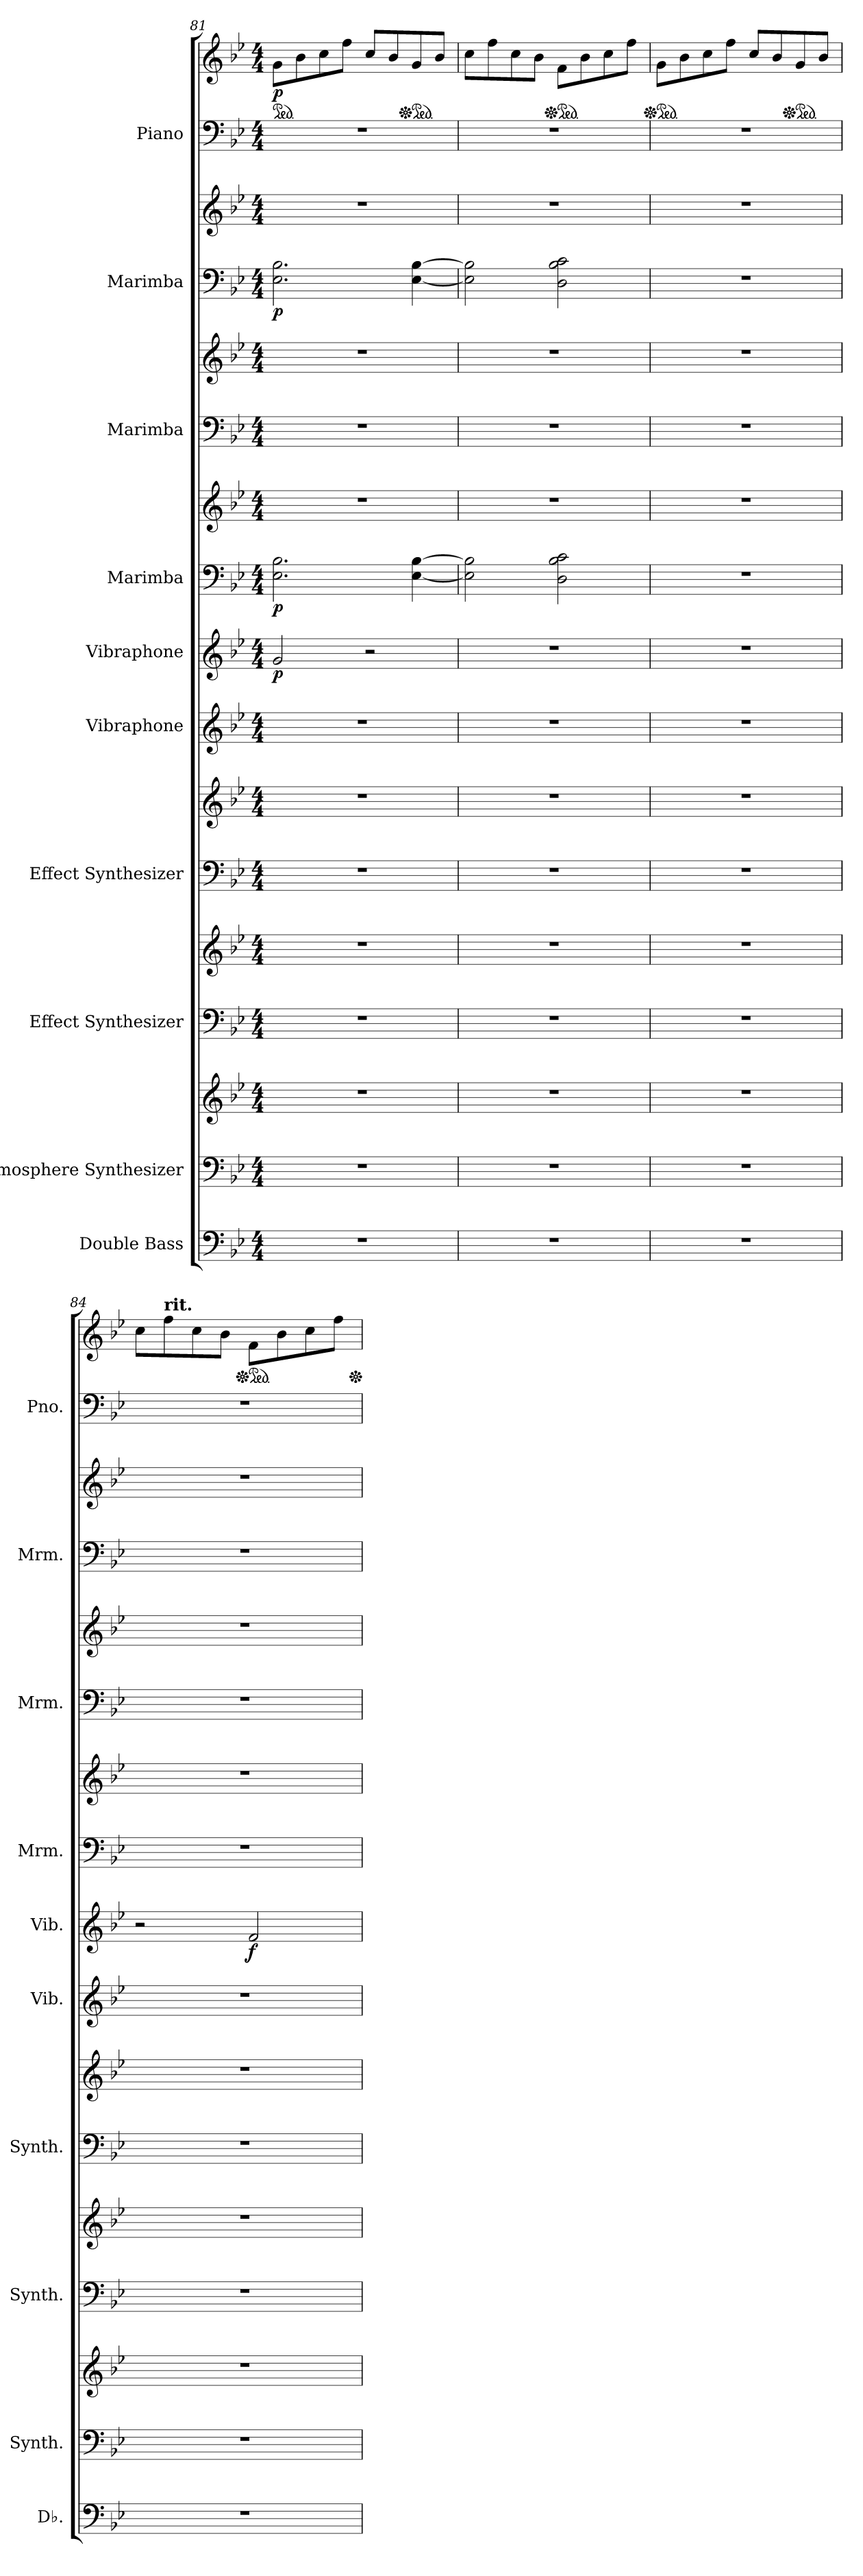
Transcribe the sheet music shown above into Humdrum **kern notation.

**kern	**kern	**kern	**kern	**kern	**kern	**kern	**kern	**kern	**dynam	**kern	**kern	**dynam	**kern	**kern	**kern	**kern	**dynam	**kern	**kern	**dynam
*part10	*part9	*part9	*part8	*part8	*part7	*part7	*part6	*part5	*part5	*part4	*part4	*part4	*part3	*part3	*part2	*part2	*part2	*part1	*part1	*part1
*staff17	*staff16	*staff15	*staff14	*staff13	*staff12	*staff11	*staff10	*staff9	*staff9	*staff8	*staff7	*staff7/8	*staff6	*staff5	*staff4	*staff3	*staff3/4	*staff2	*staff1	*staff1/2
*I"Double Bass	*I"Atmosphere Synthesizer	*	*I"Effect Synthesizer	*	*I"Effect Synthesizer	*	*I"Vibraphone	*I"Vibraphone	*	*I"Marimba	*	*	*I"Marimba	*	*I"Marimba	*	*	*I"Piano	*	*
*I'Db.	*I'Synth.	*	*I'Synth.	*	*I'Synth.	*	*I'Vib.	*I'Vib.	*	*I'Mrm.	*	*	*I'Mrm.	*	*I'Mrm.	*	*	*I'Pno.	*	*
*clefF4	*clefF4	*clefG2	*clefF4	*clefG2	*clefF4	*clefG2	*clefG2	*clefG2	*	*clefF4	*clefG2	*	*clefF4	*clefG2	*clefF4	*clefG2	*	*clefF4	*clefG2	*
*ITrd7c12	*	*	*	*	*	*	*	*	*	*	*	*	*	*	*	*	*	*	*	*
*k[b-e-]	*k[b-e-]	*k[b-e-]	*k[b-e-]	*k[b-e-]	*k[b-e-]	*k[b-e-]	*k[b-e-]	*k[b-e-]	*	*k[b-e-]	*k[b-e-]	*	*k[b-e-]	*k[b-e-]	*k[b-e-]	*k[b-e-]	*	*k[b-e-]	*k[b-e-]	*
*M4/4	*M4/4	*M4/4	*M4/4	*M4/4	*M4/4	*M4/4	*M4/4	*M4/4	*	*M4/4	*M4/4	*	*M4/4	*M4/4	*M4/4	*M4/4	*	*M4/4	*M4/4	*
*	*	*	*	*	*	*	*	*	*	*	*	*	*	*	*	*	*	*	*ped	*
=81	=81	=81	=81	=81	=81	=81	=81	=81	=81	=81	=81	=81	=81	=81	=81	=81	=81	=81	=81	=81
!	!	!	!	!	!	!	!	!	!LO:DY:b	!	!	!LO:DY:b=2	!	!	!	!	!LO:DY:b=2	!	!	!LO:DY:b
1r	1r	1r	1r	1r	1r	1r	1r	2g/	p	2.E-\ 2.B-\	1r	p	1r	1r	2.E-\ 2.B-\	1r	p	1r	8g\L	p
.	.	.	.	.	.	.	.	.	.	.	.	.	.	.	.	.	.	.	8b-\	.
.	.	.	.	.	.	.	.	.	.	.	.	.	.	.	.	.	.	.	8cc\	.
.	.	.	.	.	.	.	.	.	.	.	.	.	.	.	.	.	.	.	8ff\J	.
.	.	.	.	.	.	.	.	2r	.	.	.	.	.	.	.	.	.	.	8cc/L	.
.	.	.	.	.	.	.	.	.	.	.	.	.	.	.	.	.	.	.	8b-/	.
*	*	*	*	*	*	*	*	*	*	*	*	*	*	*	*	*	*	*	*Xped	*
*	*	*	*	*	*	*	*	*	*	*	*	*	*	*	*	*	*	*	*ped	*
.	.	.	.	.	.	.	.	.	.	[4E-\ [4B-\	.	.	.	.	[4E-\ [4B-\	.	.	.	8g/	.
.	.	.	.	.	.	.	.	.	.	.	.	.	.	.	.	.	.	.	8b-/J	.
=82	=82	=82	=82	=82	=82	=82	=82	=82	=82	=82	=82	=82	=82	=82	=82	=82	=82	=82	=82	=82
1r	1r	1r	1r	1r	1r	1r	1r	1r	.	2E-\] 2B-\]	1r	.	1r	1r	2E-\] 2B-\]	1r	.	1r	8cc\L	.
.	.	.	.	.	.	.	.	.	.	.	.	.	.	.	.	.	.	.	8ff\	.
.	.	.	.	.	.	.	.	.	.	.	.	.	.	.	.	.	.	.	8cc\	.
.	.	.	.	.	.	.	.	.	.	.	.	.	.	.	.	.	.	.	8b-\J	.
*	*	*	*	*	*	*	*	*	*	*	*	*	*	*	*	*	*	*	*Xped	*
*	*	*	*	*	*	*	*	*	*	*	*	*	*	*	*	*	*	*	*ped	*
.	.	.	.	.	.	.	.	.	.	2D\ 2B-\ 2c\	.	.	.	.	2D\ 2B-\ 2c\	.	.	.	8f\L	.
.	.	.	.	.	.	.	.	.	.	.	.	.	.	.	.	.	.	.	8b-\	.
.	.	.	.	.	.	.	.	.	.	.	.	.	.	.	.	.	.	.	8cc\	.
.	.	.	.	.	.	.	.	.	.	.	.	.	.	.	.	.	.	.	8ff\J	.
=83	=83	=83	=83	=83	=83	=83	=83	=83	=83	=83	=83	=83	=83	=83	=83	=83	=83	=83	=83	=83
*	*	*	*	*	*	*	*	*	*	*	*	*	*	*	*	*	*	*	*Xped	*
*	*	*	*	*	*	*	*	*	*	*	*	*	*	*	*	*	*	*	*ped	*
1r	1r	1r	1r	1r	1r	1r	1r	1r	.	1r	1r	.	1r	1r	1r	1r	.	1r	8g\L	.
.	.	.	.	.	.	.	.	.	.	.	.	.	.	.	.	.	.	.	8b-\	.
.	.	.	.	.	.	.	.	.	.	.	.	.	.	.	.	.	.	.	8cc\	.
.	.	.	.	.	.	.	.	.	.	.	.	.	.	.	.	.	.	.	8ff\J	.
.	.	.	.	.	.	.	.	.	.	.	.	.	.	.	.	.	.	.	8cc/L	.
.	.	.	.	.	.	.	.	.	.	.	.	.	.	.	.	.	.	.	8b-/	.
*	*	*	*	*	*	*	*	*	*	*	*	*	*	*	*	*	*	*	*Xped	*
*	*	*	*	*	*	*	*	*	*	*	*	*	*	*	*	*	*	*	*ped	*
.	.	.	.	.	.	.	.	.	.	.	.	.	.	.	.	.	.	.	8g/	.
.	.	.	.	.	.	.	.	.	.	.	.	.	.	.	.	.	.	.	8b-/J	.
=84	=84	=84	=84	=84	=84	=84	=84	=84	=84	=84	=84	=84	=84	=84	=84	=84	=84	=84	=84	=84
1r	1r	1r	1r	1r	1r	1r	1r	2r	.	1r	1r	.	1r	1r	1r	1r	.	1r	8cc\L	.
!	!	!	!	!	!	!	!	!	!	!	!	!	!	!	!	!	!	!	!LO:TX:a:B:t=rit.	!
.	.	.	.	.	.	.	.	.	.	.	.	.	.	.	.	.	.	.	8ff\	.
.	.	.	.	.	.	.	.	.	.	.	.	.	.	.	.	.	.	.	8cc\	.
.	.	.	.	.	.	.	.	.	.	.	.	.	.	.	.	.	.	.	8b-\J	.
*	*	*	*	*	*	*	*	*	*	*	*	*	*	*	*	*	*	*	*Xped	*
*	*	*	*	*	*	*	*	*	*	*	*	*	*	*	*	*	*	*	*ped	*
!	!	!	!	!	!	!	!	!	!LO:DY:b	!	!	!	!	!	!	!	!	!	!	!
.	.	.	.	.	.	.	.	2f/	f	.	.	.	.	.	.	.	.	.	8f\L	.
.	.	.	.	.	.	.	.	.	.	.	.	.	.	.	.	.	.	.	8b-\	.
.	.	.	.	.	.	.	.	.	.	.	.	.	.	.	.	.	.	.	8cc\	.
.	.	.	.	.	.	.	.	.	.	.	.	.	.	.	.	.	.	.	8ff\J	.
*	*	*	*	*	*	*	*	*	*	*	*	*	*	*	*	*	*	*	*Xped	*
=	=	=	=	=	=	=	=	=	=	=	=	=	=	=	=	=	=	=	=	=
*-	*-	*-	*-	*-	*-	*-	*-	*-	*-	*-	*-	*-	*-	*-	*-	*-	*-	*-	*-	*-
